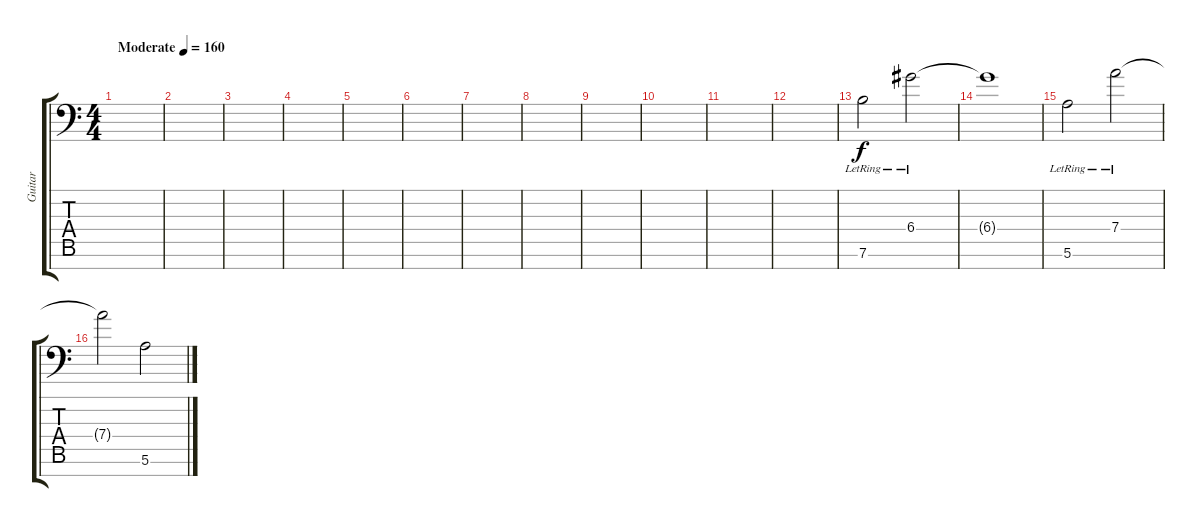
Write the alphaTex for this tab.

\track ("Guitar" "Guitar") {instrument electricguitarclean}
\staff {score tabs}
\tuning (E4 B3 G3 D3 A2 E2 C-1) {hide}
\ts (4 4)
\tempo (160 "Moderate")
\clef f4
\ks c
|
|
|
|
|
|
|
|
|
|
|
|
7.6{lr}.2 6.4{lr}.2 |
6.4{t}.1 |
5.6{lr}.2 7.4{lr}.2 |
7.4{t}.2 5.6.2
